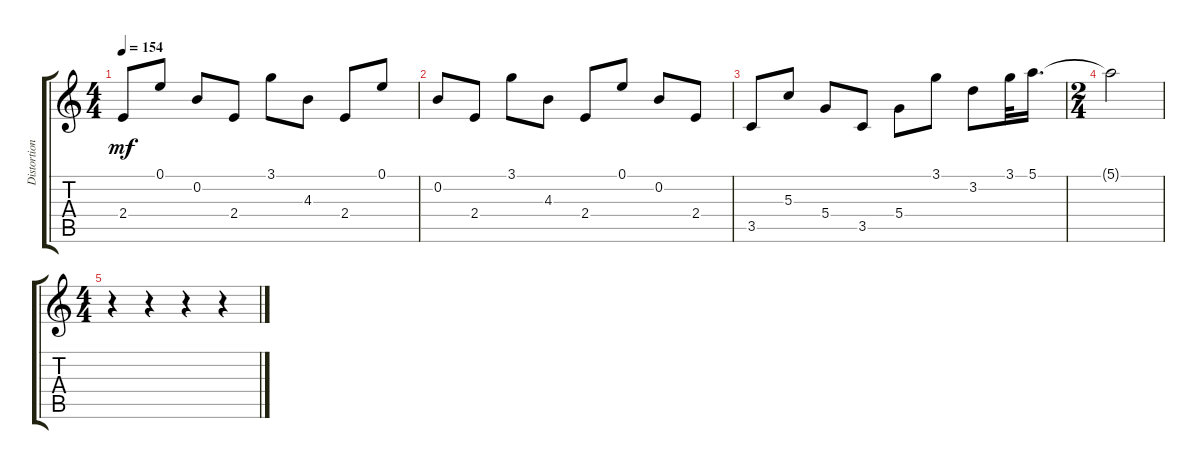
\track ("Distortion Guitar" "Distortion") {instrument acousticguitarsteel}
\staff {score tabs}
\tuning (E4 B3 G3 D3 A2 E2) {hide}
\ts (4 4)
\tempo 154
\clef g2
\ks c
2.4.8{dy mf instrument acousticguitarsteel} 0.1.8 0.2.8 2.4.8 3.1.8 4.3.8 2.4.8 0.1.8 |
0.2.8 2.4.8 3.1.8 4.3.8 2.4.8 0.1.8 0.2.8 2.4.8 |
3.5.8 5.3.8 5.4.8 3.5.8 5.4.8 3.1.8 3.2.8 3.1.32 5.1.16{d} |
\ts (2 4)
5.1{t}.2 |
\ts (4 4)
r.4 r.4 r.4 r.4
